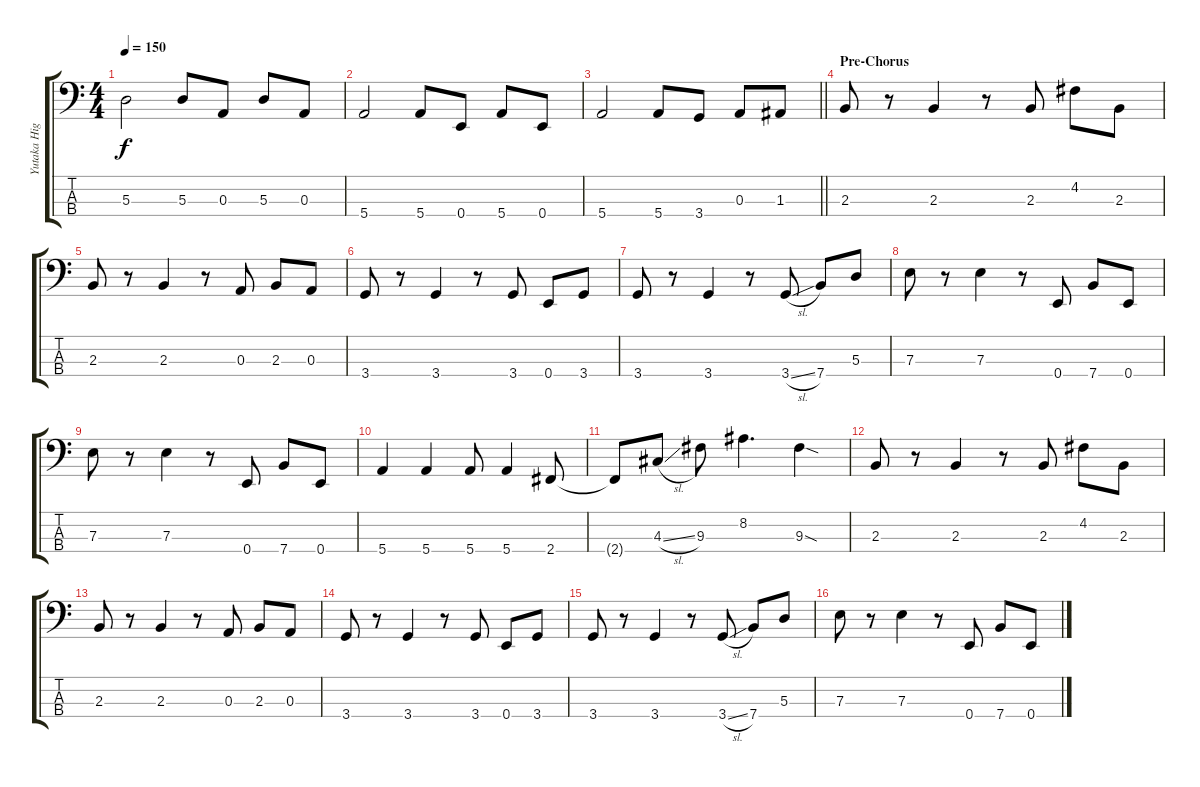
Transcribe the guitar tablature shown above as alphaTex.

\track ("Yutaka Higuchi" "Yutaka Hig") {instrument electricbasspick}
\staff {score tabs}
\tuning (G2 D2 A1 E1) {hide}
\ts (4 4)
\tempo 150
\clef f4
\ks c
5.3.2{dy f} 5.3.8 0.3.8 5.3.8 0.3.8 |
5.4.2 5.4.8 0.4.8 5.4.8 0.4.8 |
\barLineRight lightlight
5.4.2 5.4.8 3.4.8 0.3.8 1.3.8 |
\section ("" "Pre-Chorus")
2.3.8 r.8 2.3.4 r.8 2.3.8 4.2.8 2.3.8 |
2.3.8 r.8 2.3.4 r.8 0.3.8 2.3.8 0.3.8 |
3.4.8 r.8 3.4.4 r.8 3.4.8 0.4.8 3.4.8 |
3.4.8 r.8 3.4.4 r.8 3.4{sl}.8 7.4.8 5.3.8 |
7.3.8 r.8 7.3.4 r.8 0.4.8 7.4.8 0.4.8 |
7.3.8 r.8 7.3.4 r.8 0.4.8 7.4.8 0.4.8 |
5.4.4 5.4.4 5.4.8 5.4.4 2.4.8 |
2.4{t}.8 4.3{sl}.8 9.3.8 8.2.4{d} 9.3{sod}.4 |
2.3.8 r.8 2.3.4 r.8 2.3.8 4.2.8 2.3.8 |
2.3.8 r.8 2.3.4 r.8 0.3.8 2.3.8 0.3.8 |
3.4.8 r.8 3.4.4 r.8 3.4.8 0.4.8 3.4.8 |
3.4.8 r.8 3.4.4 r.8 3.4{sl}.8 7.4.8 5.3.8 |
7.3.8 r.8 7.3.4 r.8 0.4.8 7.4.8 0.4.8
